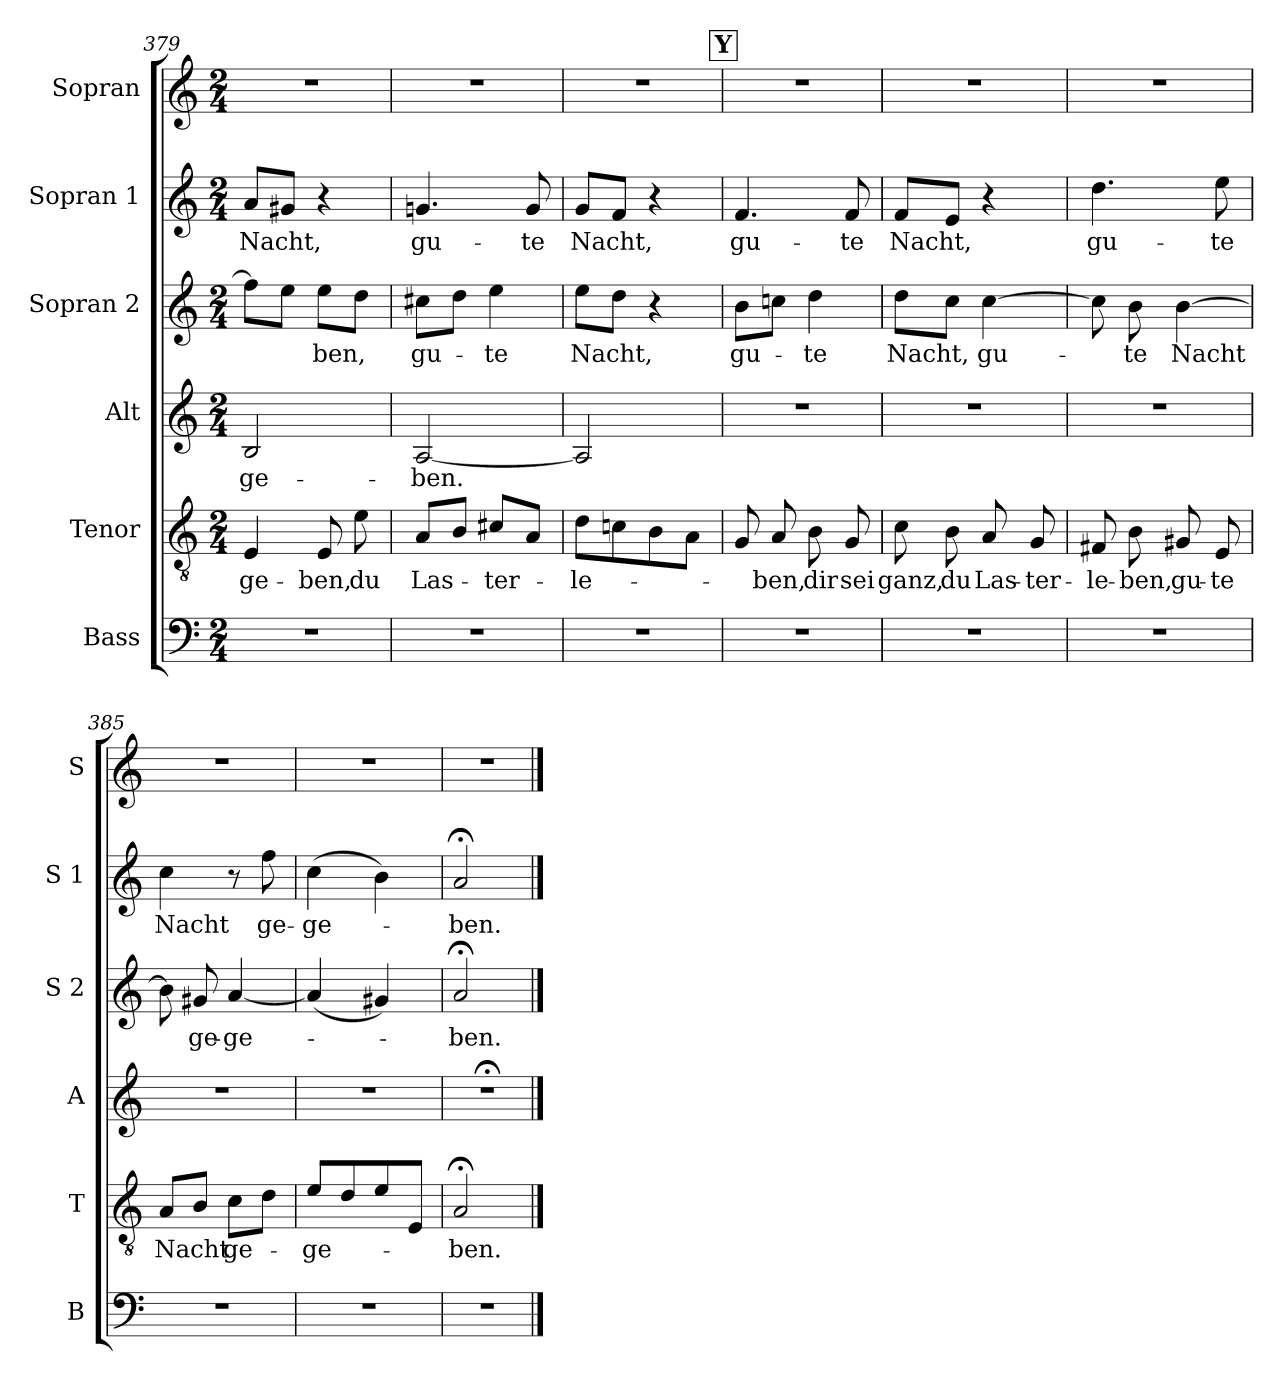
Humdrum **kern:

**kern	**kern	**text	**kern	**text	**kern	**text	**kern	**text	**kern
*part6	*part5	*part5	*part4	*part4	*part3	*part3	*part2	*part2	*part1
*staff6	*staff5	*staff5	*staff4	*staff4	*staff3	*staff3	*staff2	*staff2	*staff1
*I"Bass	*I"Tenor	*	*I"Alt	*	*I"Sopran 2	*	*I"Sopran 1	*	*I"Sopran
*I'B	*I'T	*	*I'A	*	*I'S 2	*	*I'S 1	*	*I'S
*clefF4	*clefGv2	*	*clefG2	*	*clefG2	*	*clefG2	*	*clefG2
*k[]	*k[]	*	*k[]	*	*k[]	*	*k[]	*	*k[]
*M2/4	*M2/4	*	*M2/4	*	*M2/4	*	*M2/4	*	*M2/4
=379	=379	=379	=379	=379	=379	=379	=379	=379	=379
2r	4E/	-ge-	2B/	-ge-	8ff\L]	.	8a/L	Nacht,	2r
.	.	.	.	.	8ee\J	.	8g#X/J	.	.
.	8E/	-ben,	.	.	8ee\L	-ben,	4r	.	.
.	8e\	du	.	.	8dd\J	.	.	.	.
=380	=380	=380	=380	=380	=380	=380	=380	=380	=380
2r	8A/L	Las-	[2A/	-ben.	8cc#X\L	gu-	4.gn/	gu-	2r
.	8B/J	.	.	.	8dd\J	.	.	.	.
.	8c#X/L	-ter-	.	.	4ee\	-te	.	.	.
.	8A/J	.	.	.	.	.	8g/	-te	.
!!LO:LB:g=z
=381	=381	=381	=381	=381	=381	=381	=381	=381	=381
2r	8d\L	-le-	2A/]	.	8ee\L	Nacht,	8g/L	Nacht,	2r
.	8cn\	.	.	.	8dd\J	.	8f/J	.	.
.	8B\	.	.	.	4r	.	4r	.	.
.	8A\J	.	.	.	.	.	.	.	.
!!LO:REH:place=s1:b:B:fs=14:t=Y
=382	=382	=382	=382	=382	=382	=382	=382	=382	=382
2r	8G/	.	2r	.	8b\L	gu-	4.f/	gu-	2r
.	8A/	-ben,	.	.	8ccn\J	.	.	.	.
.	8B\	dir	.	.	4dd\	-te	.	.	.
.	8G/	sei	.	.	.	.	8f/	-te	.
=383	=383	=383	=383	=383	=383	=383	=383	=383	=383
2r	8c\	ganz,	2r	.	8dd\L	Nacht,	8f/L	Nacht,	2r
.	8B\	du	.	.	8cc\J	.	8e/J	.	.
.	8A/	Las-	.	.	[4cc\	gu-	4r	.	.
.	8G/	-ter-	.	.	.	.	.	.	.
=384	=384	=384	=384	=384	=384	=384	=384	=384	=384
2r	8F#X/	-le-	2r	.	8cc\]	.	4.dd\	gu-	2r
.	8B\	-ben,	.	.	8b\	-te	.	.	.
.	8G#X/	gu-	.	.	[4b\	Nacht	.	.	.
.	8E/	-te	.	.	.	.	8ee\	-te	.
=385	=385	=385	=385	=385	=385	=385	=385	=385	=385
2r	8A/L	Nacht	2r	.	8b\]	.	4cc\	Nacht	2r
.	8B/J	.	.	.	8g#X/	ge-	.	.	.
.	8c\L	ge-	.	.	[4a/	-ge-	8r	.	.
.	8d\J	.	.	.	.	.	8ff\	ge-	.
=386	=386	=386	=386	=386	=386	=386	=386	=386	=386
2r	8e/L	-ge-	2r	.	(4a/]	.	(4cc\	-ge-	2r
.	8d/	.	.	.	.	.	.	.	.
.	8e/	.	.	.	4g#X/)	.	4b\)	.	.
.	8E/J	.	.	.	.	.	.	.	.
=387	=387	=387	=387	=387	=387	=387	=387	=387	=387
2r	2A;</	-ben.	2r;<	.	2a;</	-ben.	2a;</	-ben.	2r
==	==	==	==	==	==	==	==	==	==
*-	*-	*-	*-	*-	*-	*-	*-	*-	*-
